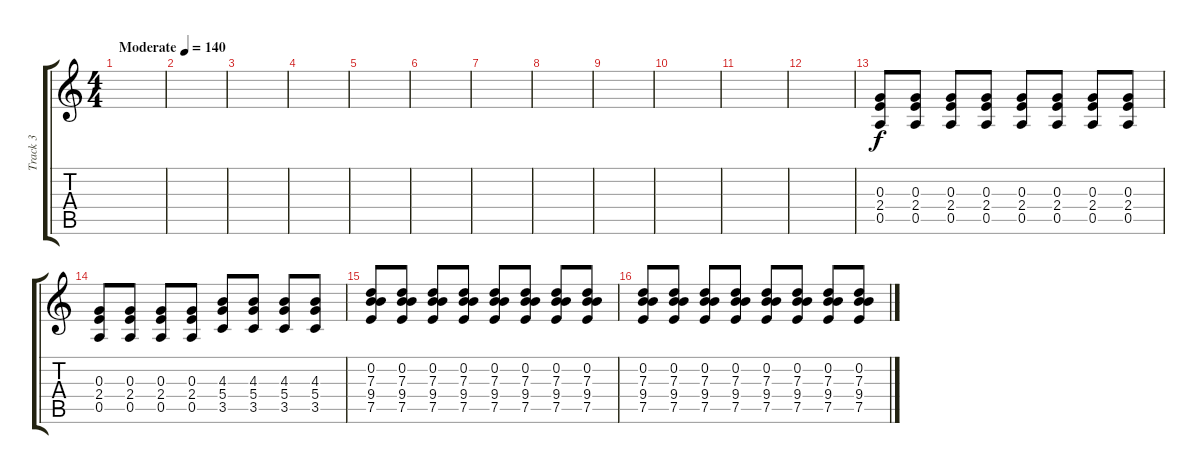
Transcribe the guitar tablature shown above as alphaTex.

\track ("Track 3" "Track 3") {instrument overdrivenguitar}
\staff {score tabs}
\tuning (E4 B3 G3 D3 A2 E2) {hide}
\ts (4 4)
\tempo (140 "Moderate")
\clef g2
\ks c
|
|
|
|
|
|
|
|
|
|
|
|
(0.3 2.4 0.5).8 (0.3 2.4 0.5).8 (0.3 2.4 0.5).8 (0.3 2.4 0.5).8 (0.3 2.4 0.5).8 (0.3 2.4 0.5).8 (0.3 2.4 0.5).8 (0.3 2.4 0.5).8 |
(0.3 2.4 0.5).8 (0.3 2.4 0.5).8 (0.3 2.4 0.5).8 (0.3 2.4 0.5).8 (4.3 5.4 3.5).8 (4.3 5.4 3.5).8 (4.3 5.4 3.5).8 (4.3 5.4 3.5).8 |
(0.2 7.3 9.4 7.5).8 (0.2 7.3 9.4 7.5).8 (0.2 7.3 9.4 7.5).8 (0.2 7.3 9.4 7.5).8 (0.2 7.3 9.4 7.5).8 (0.2 7.3 9.4 7.5).8 (0.2 7.3 9.4 7.5).8 (0.2 7.3 9.4 7.5).8 |
(0.2 7.3 9.4 7.5).8 (0.2 7.3 9.4 7.5).8 (0.2 7.3 9.4 7.5).8 (0.2 7.3 9.4 7.5).8 (0.2 7.3 9.4 7.5).8 (0.2 7.3 9.4 7.5).8 (0.2 7.3 9.4 7.5).8 (0.2 7.3 9.4 7.5).8
